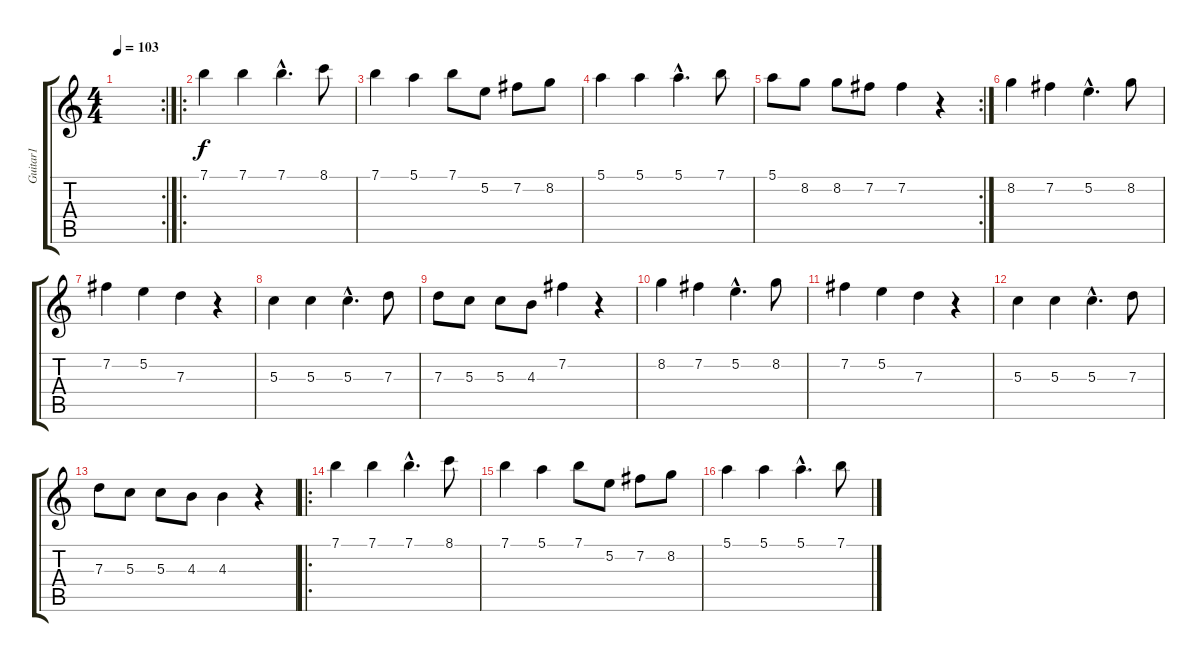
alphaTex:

\track ("Guitar1" "Guitar1") {instrument distortionguitar}
\staff {score tabs}
\tuning (E4 B3 G3 D3 A2 E2) {hide}
\rc 2
\ts (4 4)
\tempo 103
\clef g2
\ks c
|
\ro
7.1.4 7.1.4 7.1{hac}.4{d} 8.1.8 |
7.1.4 5.1.4 7.1.8 5.2.8 7.2.8 8.2.8 |
5.1.4 5.1.4 5.1{hac}.4{d} 7.1.8 |
\rc 2
5.1.8 8.2.8 8.2.8 7.2.8 7.2.4 r.4 |
8.2.4 7.2.4 5.2{hac}.4{d} 8.2.8 |
7.2.4 5.2.4 7.3.4 r.4 |
5.3.4 5.3.4 5.3{hac}.4{d} 7.3.8 |
7.3.8 5.3.8 5.3.8 4.3.8 7.2.4 r.4 |
8.2.4 7.2.4 5.2{hac}.4{d} 8.2.8 |
7.2.4 5.2.4 7.3.4 r.4 |
5.3.4 5.3.4 5.3{hac}.4{d} 7.3.8 |
7.3.8 5.3.8 5.3.8 4.3.8 4.3.4 r.4 |
\ro
7.1.4 7.1.4 7.1{hac}.4{d} 8.1.8 |
7.1.4 5.1.4 7.1.8 5.2.8 7.2.8 8.2.8 |
5.1.4 5.1.4 5.1{hac}.4{d} 7.1.8
